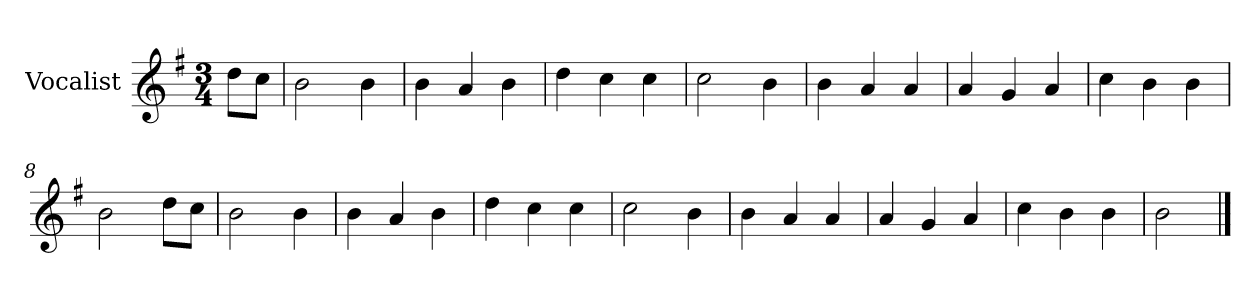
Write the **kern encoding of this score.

**kern
*part1
*staff1
*I"Vocalist
*k[f#]
*G:
*M3/4
=
8ddL
8ccJ
=1
2b
4b
=2
4b
4a
4b
=3
4dd
4cc
4cc
=4
2cc
4b
=5
4b
4a
4a
=6
4a
4g
4a
=7
4cc
4b
4b
=8
2b
8ddL
8ccJ
=9
2b
4b
=10
4b
4a
4b
=11
4dd
4cc
4cc
=12
2cc
4b
=13
4b
4a
4a
=14
4a
4g
4a
=15
4cc
4b
4b
=16
2b
==
*-
